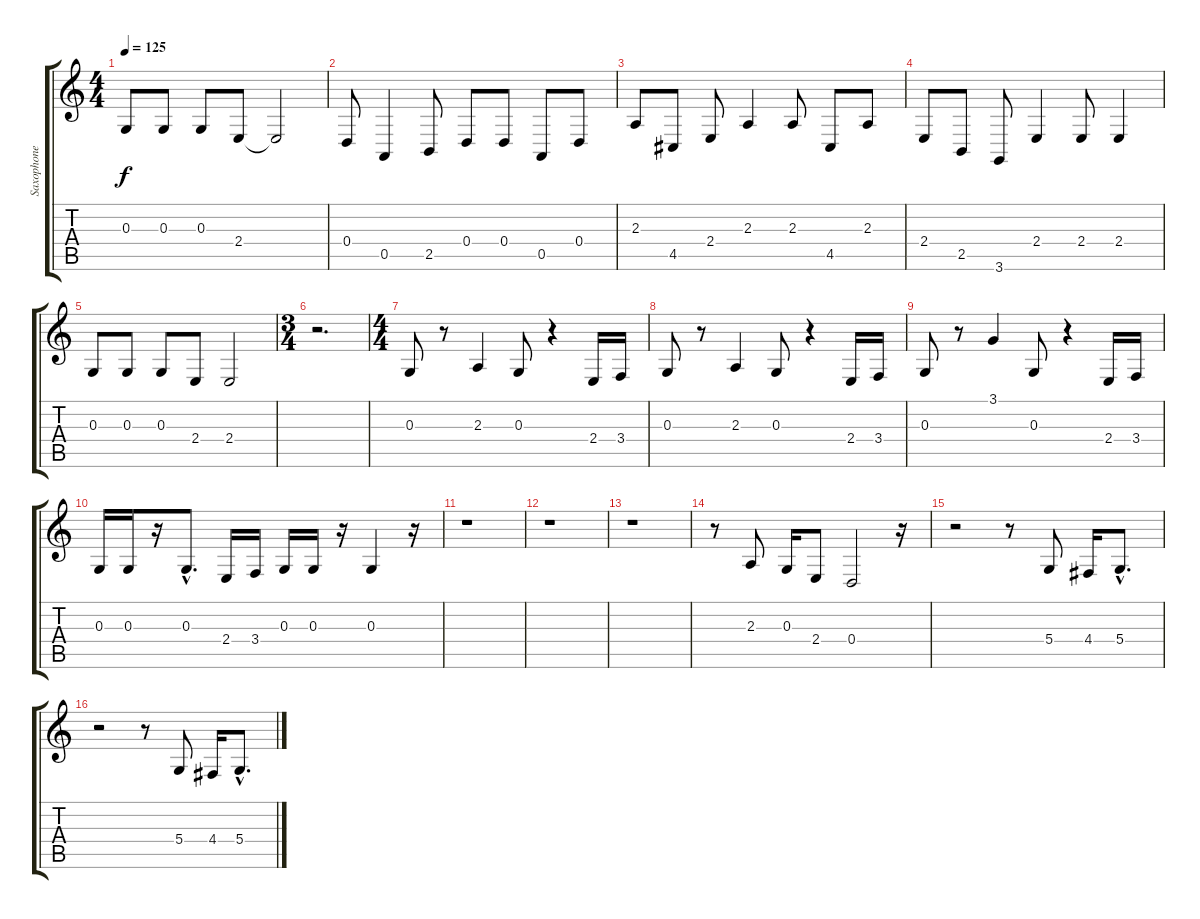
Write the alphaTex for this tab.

\track ("Saxophone" "Saxophone") {instrument baritonesax}
\staff {score tabs}
\tuning (E4 B3 G3 D3 A2 E2) {hide}
\ts (4 4)
\tempo 125
\clef g2
\ks c
0.3.8{dy f} 0.3.8 0.3.8 2.4.8 2.4{t}.2 |
0.4.8 0.5.4 2.5.8 0.4.8 0.4.8 0.5.8 0.4.8 |
2.3.8 4.5.8 2.4.8 2.3.4 2.3.8 4.5.8 2.3.8 |
2.4.8 2.5.8 3.6.8 2.4.4 2.4.8 2.4.4 |
0.3.8 0.3.8 0.3.8 2.4.8 2.4.2 |
\ts (3 4)
r.2{d} |
\ts (4 4)
0.3.8 r.8 2.3.4 0.3.8 r.4 2.4.16 3.4.16 |
0.3.8 r.8 2.3.4 0.3.8 r.4 2.4.16 3.4.16 |
0.3.8 r.8 3.1.4 0.3.8 r.4 2.4.16 3.4.16 |
0.3.16 0.3.16 r.16 0.3{hac}.8{d} 2.4.16 3.4.16 0.3.16 0.3.16 r.16 0.3.4 r.16 |
r.1 |
r.1 |
r.1 |
r.8 2.3.8 0.3.16 2.4.8 0.4.2 r.16 |
r.2 r.8 5.4.8 4.4.16 5.4{hac}.8{d} |
r.2 r.8 5.4.8 4.4.16 5.4{hac}.8{d}
